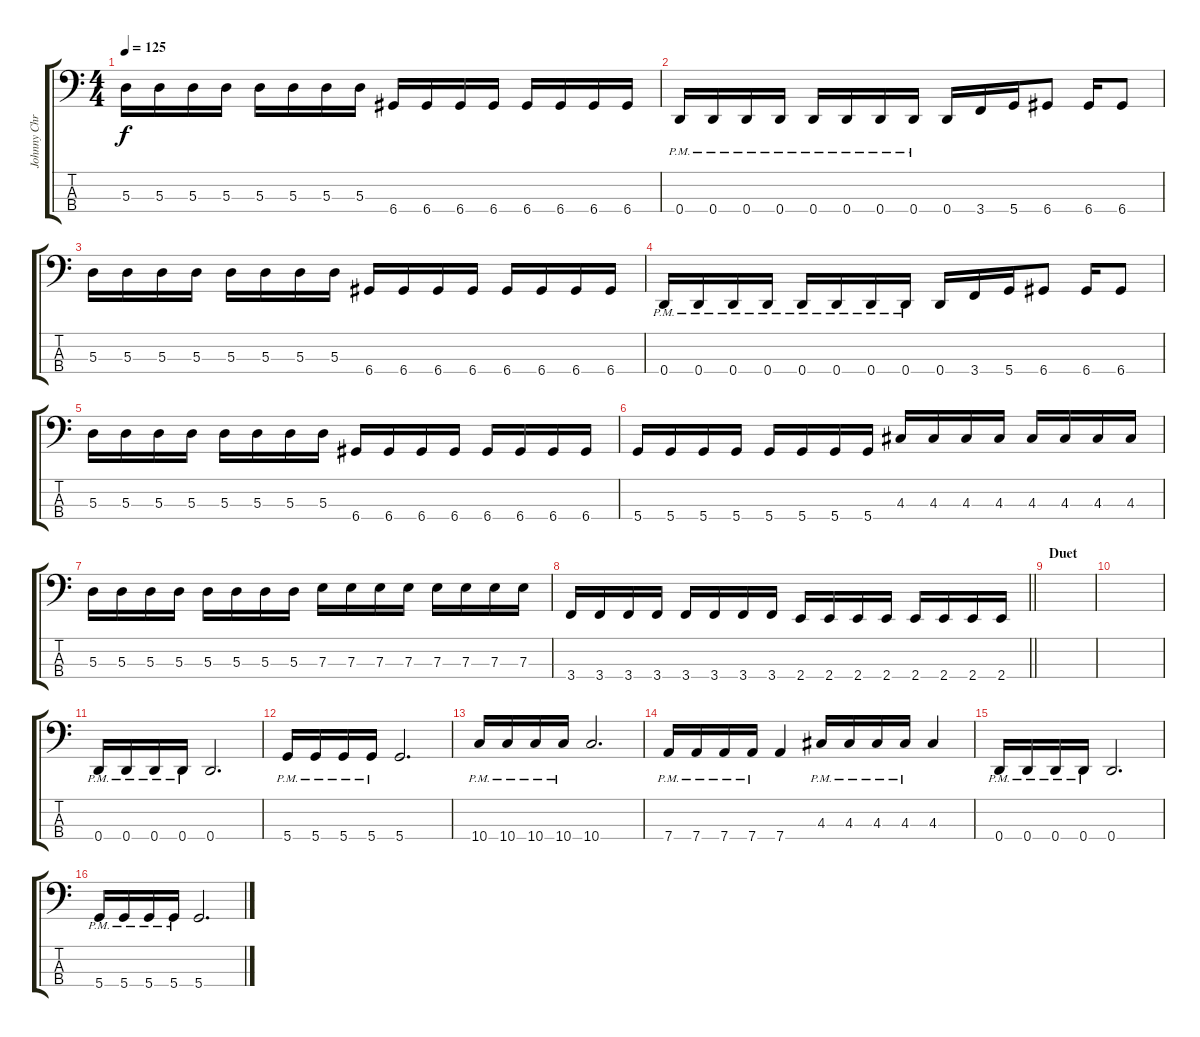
\track ("Johnny Christ" "Johnny Chr") {instrument electricbasspick}
\staff {score tabs}
\tuning (G2 D2 A1 D1) {hide}
\ts (4 4)
\tempo 125
\clef f4
\ks c
5.3.16{dy f} 5.3.16 5.3.16 5.3.16 5.3.16 5.3.16 5.3.16 5.3.16 6.4.16 6.4.16 6.4.16 6.4.16 6.4.16 6.4.16 6.4.16 6.4.16 |
0.4{pm}.16 0.4{pm}.16 0.4{pm}.16 0.4{pm}.16 0.4{pm}.16 0.4{pm}.16 0.4{pm}.16 0.4{pm}.16 0.4.16 3.4.16 5.4.16 6.4.8 6.4.16 6.4.8 |
5.3.16 5.3.16 5.3.16 5.3.16 5.3.16 5.3.16 5.3.16 5.3.16 6.4.16 6.4.16 6.4.16 6.4.16 6.4.16 6.4.16 6.4.16 6.4.16 |
0.4{pm}.16 0.4{pm}.16 0.4{pm}.16 0.4{pm}.16 0.4{pm}.16 0.4{pm}.16 0.4{pm}.16 0.4{pm}.16 0.4.16 3.4.16 5.4.16 6.4.8 6.4.16 6.4.8 |
5.3.16 5.3.16 5.3.16 5.3.16 5.3.16 5.3.16 5.3.16 5.3.16 6.4.16 6.4.16 6.4.16 6.4.16 6.4.16 6.4.16 6.4.16 6.4.16 |
5.4.16 5.4.16 5.4.16 5.4.16 5.4.16 5.4.16 5.4.16 5.4.16 4.3.16 4.3.16 4.3.16 4.3.16 4.3.16 4.3.16 4.3.16 4.3.16 |
5.3.16 5.3.16 5.3.16 5.3.16 5.3.16 5.3.16 5.3.16 5.3.16 7.3.16 7.3.16 7.3.16 7.3.16 7.3.16 7.3.16 7.3.16 7.3.16 |
\barLineRight lightlight
3.4.16 3.4.16 3.4.16 3.4.16 3.4.16 3.4.16 3.4.16 3.4.16 2.4.16 2.4.16 2.4.16 2.4.16 2.4.16 2.4.16 2.4.16 2.4.16 |
\section ("" "Duet")
|
|
0.4{pm}.16 0.4{pm}.16 0.4{pm}.16 0.4{pm}.16 0.4.2{d} |
5.4{pm}.16 5.4{pm}.16 5.4{pm}.16 5.4{pm}.16 5.4.2{d} |
10.4{pm}.16 10.4{pm}.16 10.4{pm}.16 10.4{pm}.16 10.4.2{d} |
7.4{pm}.16 7.4{pm}.16 7.4{pm}.16 7.4{pm}.16 7.4.4 4.3{pm}.16 4.3{pm}.16 4.3{pm}.16 4.3{pm}.16 4.3.4 |
0.4{pm}.16 0.4{pm}.16 0.4{pm}.16 0.4{pm}.16 0.4.2{d} |
5.4{pm}.16 5.4{pm}.16 5.4{pm}.16 5.4{pm}.16 5.4.2{d}
